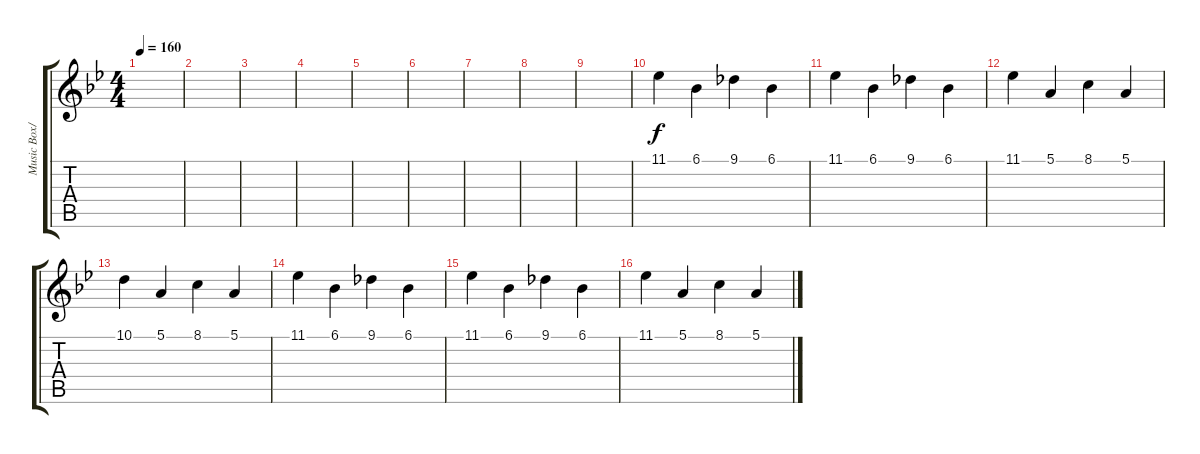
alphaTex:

\track ("Music Box/Glockenspiel" "Music Box/") {instrument musicbox}
\staff {score tabs}
\tuning (E4 B3 G3 D3 A2 E2) {hide}
\ts (4 4)
\tempo 160
\clef g2
\ks bb
|
|
|
|
|
|
|
|
|
11.1.4{dy f volume 9 instrument glockenspiel} 6.1.4 9.1.4 6.1.4 |
11.1.4 6.1.4 9.1.4 6.1.4 |
11.1.4 5.1.4 8.1.4 5.1.4 |
10.1.4 5.1.4 8.1.4 5.1.4 |
11.1.4 6.1.4 9.1.4 6.1.4 |
11.1.4 6.1.4 9.1.4 6.1.4 |
11.1.4 5.1.4 8.1.4 5.1.4
